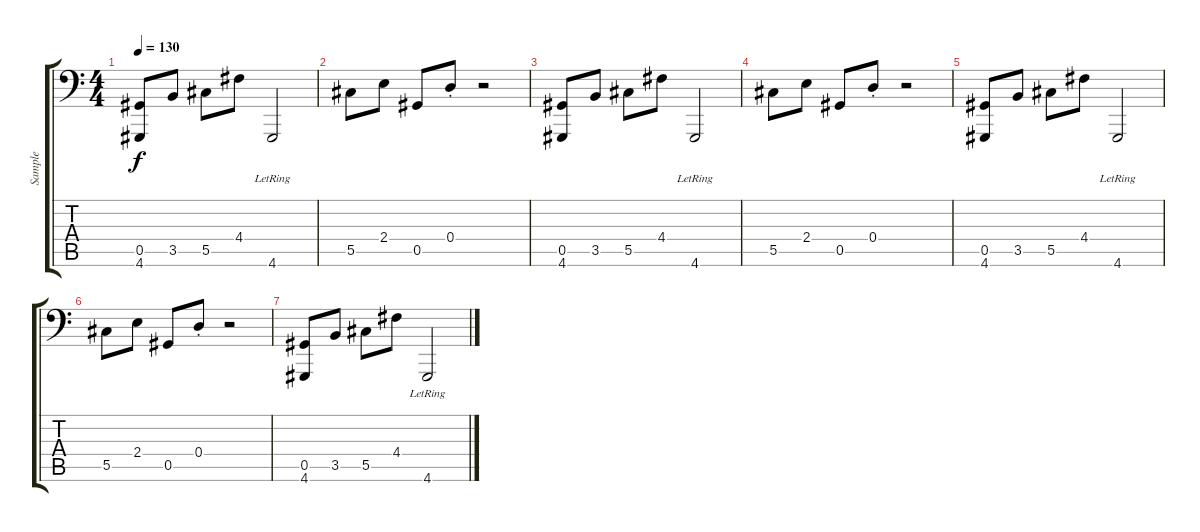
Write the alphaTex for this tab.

\track ("Sample" "Sample") {instrument pad7halo}
\staff {score tabs}
\tuning (E4 B3 G3 D3 Ab2 E1) {hide}
\ts (4 4)
\tempo 130
\clef f4
\ks c
(0.5 4.6).8{dy f instrument pad7halo} 3.5.8 5.5.8 4.4.8 4.6{lr}.2 |
5.5.8 2.4.8 0.5.8 0.4{st}.8 r.2 |
(0.5 4.6).8 3.5.8 5.5.8 4.4.8 4.6{lr}.2 |
5.5.8 2.4.8 0.5.8 0.4{st}.8 r.2 |
(0.5 4.6).8 3.5.8 5.5.8 4.4.8 4.6{lr}.2 |
5.5.8 2.4.8 0.5.8 0.4{st}.8 r.2 |
(0.5 4.6).8 3.5.8 5.5.8 4.4.8 4.6{lr}.2
